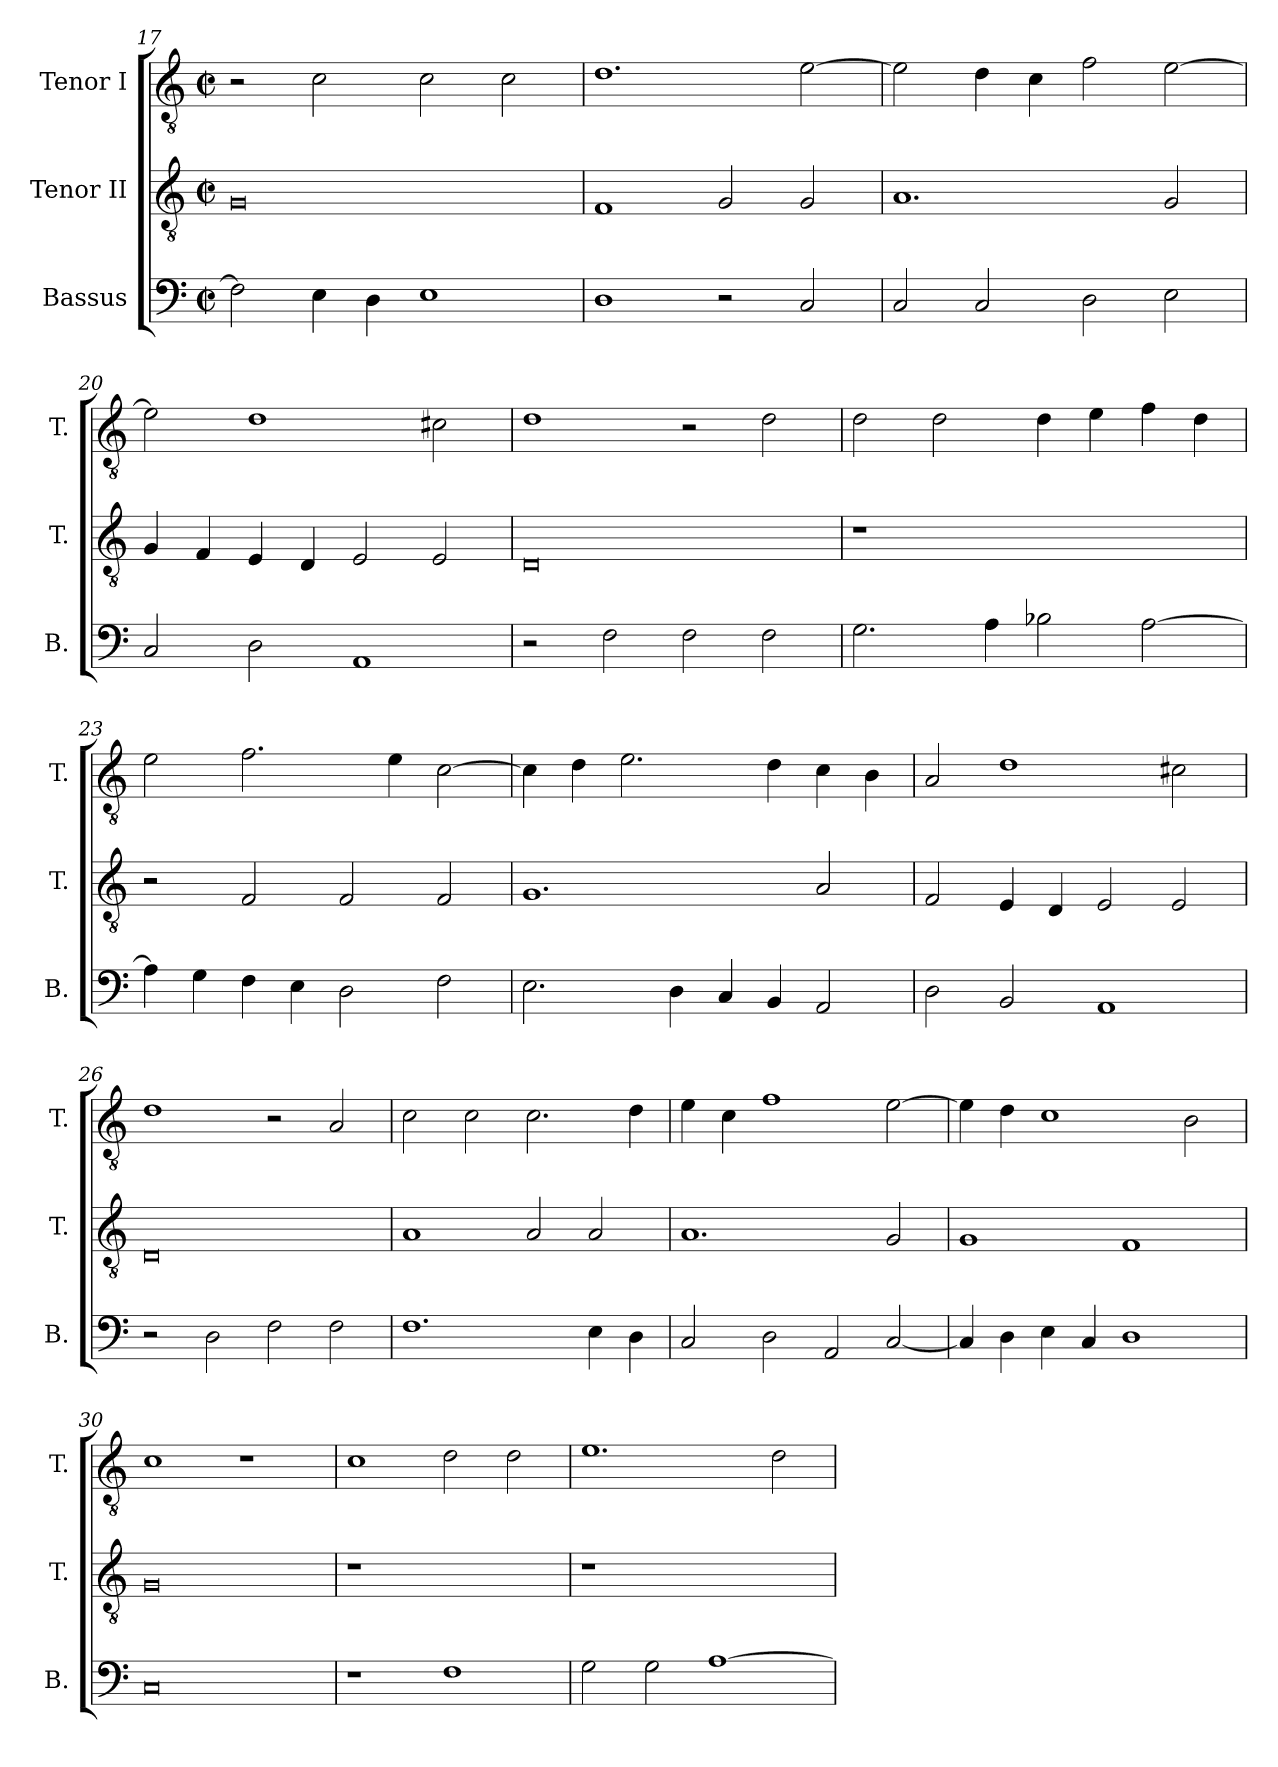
**kern	**kern	**kern
*part3	*part2	*part1
*staff3	*staff2	*staff1
*I"Bassus	*I"Tenor II	*I"Tenor I
*I'B.	*I'T.	*I'T.
*clefF4	*clefGv2	*clefGv2
*	*ITrd7c12	*ITrd7c12
*k[]	*k[]	*k[]
*C:	*C:	*C:
*M2/2	*M2/2	*M2/2
*met(c|)	*met(c|)	*met(c|)
=17	=17	=17
2Fi\]	0GGi	2r
4Ei\	.	2Ci\
4Di\	.	.
1Ei	.	2Ci\
.	.	2Ci\
=18	=18	=18
1Di	1FFi	1.Di
2r	2GGi/	.
2Ci/	2GGi/	[>2Ei\
=19	=19	=19
2Ci/	1.AAi	2Ei\]
2Ci/	.	4Di\
.	.	4Ci\
2Di\	.	2Fi\
2Ei\	2GGi/	[>2Ei\
=20	=20	=20
2Ci/	4GGi/	2Ei\]
.	4FFi/	.
2Di\	4EEi/	1Di
.	4DDi/	.
1AAi	2EEi/	.
.	2EEi/	2C#Xi\
!!LO:LB:g=z
=21	=21	=21
2r	0DDi	1Di
2Fi\	.	.
2Fi\	.	2r
2Fi\	.	2Di\
=22	=22	=22
!	!LO:N:vis=1	!
2.Gi\	1r	2Di\
.	.	2Di\
4Ai\	.	.
2B-Xi\	1ryy	4Di\
.	.	4Ei\
[>2Ai\	.	4Fi\
.	.	4Di\
=23	=23	=23
4Ai\]	2r	2Ei\
4Gi\	.	.
4Fi\	2FFi/	2.Fi\
4Ei\	.	.
2Di\	2FFi/	.
.	.	4Ei\
2Fi\	2FFi/	[>2Ci\
=24	=24	=24
2.Ei\	1.GGi	4Ci\]
.	.	4Di\
.	.	2.Ei\
4Di\	.	.
4Ci/	.	.
4BBi/	.	4Di\
2AAi/	2AAi/	4Ci\
.	.	4BBi\
!!LO:LB:g=z
=25	=25	=25
2Di\	2FFi/	2AAi/
2BBi/	4EEi/	1Di
.	4DDi/	.
1AAi	2EEi/	.
.	2EEi/	2C#Xi\
=26	=26	=26
2r	0DDi	1Di
2Di\	.	.
2Fi\	.	2r
2Fi\	.	2AAi/
=27	=27	=27
1.Fi	1AAi	2Ci\
.	.	2Ci\
.	2AAi/	2.Ci\
4Ei\	2AAi/	.
4Di\	.	4Di\
=28	=28	=28
2Ci/	1.AAi	4Ei\
.	.	4Ci\
2Di\	.	1Fi
2AAi/	.	.
[<2Ci/	2GGi/	[>2Ei\
=29	=29	=29
4Ci/]	1GGi	4Ei\]
4Di\	.	4Di\
4Ei\	.	1Ci
4Ci/	.	.
1Di	1FFi	.
.	.	2BBi\
!!LO:PB:g=z
=30	=30	=30
0Ci	0GGi	1Ci
.	.	1r
=31	=31	=31
!	!LO:N:vis=1	!
1r	1r	1Ci
1Fi	1ryy	2Di\
.	.	2Di\
=32	=32	=32
!	!LO:N:vis=1	!
2Gi\	1r	1.Ei
2Gi\	.	.
[>1Ai	1ryy	.
.	.	2Di\
=	=	=
*-	*-	*-
